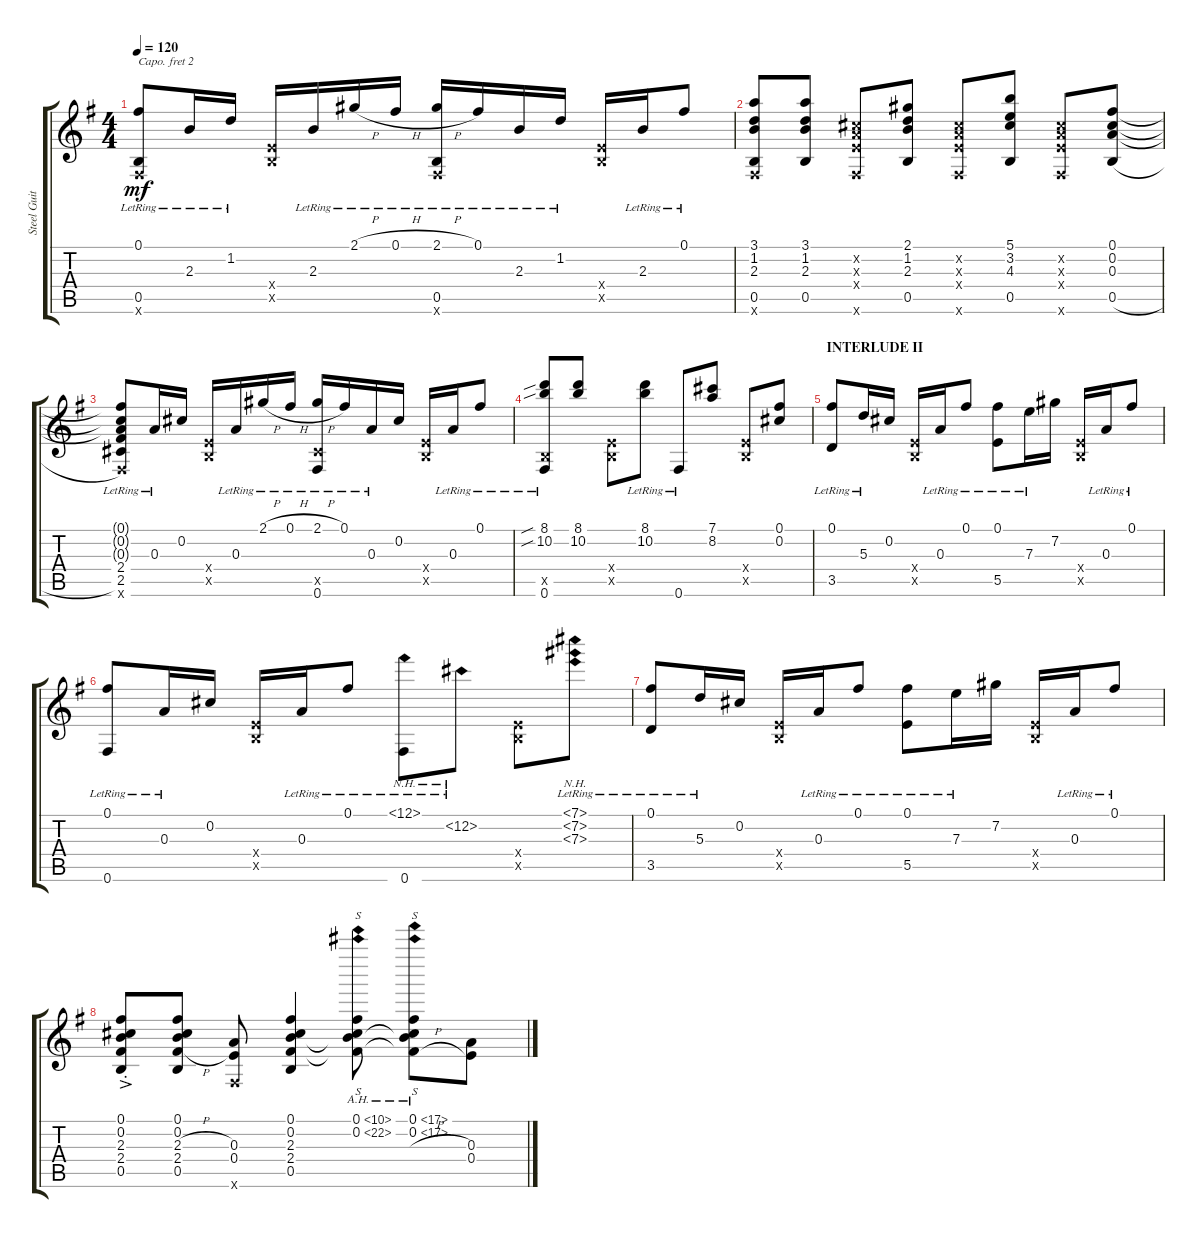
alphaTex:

\track ("Steel Guitar" "Steel Guit") {instrument acousticguitarsteel}
\staff {score tabs}
\capo 2
\tuning (E4 B3 G3 D3 A2 E2) {hide}
\ts (4 4)
\tempo 120
\clef g2
\ks eminor
(0.1{lr} 0.5{lr} 0.6{x}).8{dy mf} 2.3{lr}.16 1.2{lr}.16 (0.4{x} 0.5{x}).16 2.3{lr}.16 2.1{h lr}.16 0.1{h lr}.16 (2.1{h lr} 0.5{lr} 0.6{x}).16 0.1{lr}.16 2.3{lr}.16 1.2{lr}.16 (0.4{x} 0.5{x}).16 2.3{lr}.16 0.1{lr}.8 |
(3.1 1.2 2.3 0.5 0.6{x}).8 (3.1 1.2 2.3 0.5).8 (0.2{x} 0.3{x} 0.4{x} 0.6{x}).8 (2.1 1.2 2.3 0.5).8 (0.2{x} 0.3{x} 0.4{x} 0.6{x}).8 (5.1 3.2 4.3 0.5).8 (0.2{x} 0.3{x} 0.4{x} 0.6{x}).8 (0.1 0.2 0.3 0.5{h}).8 |
(0.1{lr t} 0.2{lr t} 0.3{lr t} 2.4{lr} 2.5{lr} 0.6{x}).8 0.3{lr}.16 0.2.16 (0.4{x} 0.5{x}).16 0.3{lr}.16 2.1{h lr}.16 0.1{h lr}.16 (2.1{h lr} 2.5{x} 0.6{lr}).16 0.1{lr}.16 0.3{lr}.16 0.2.16 (0.4{x} 0.5{x}).16 0.3{lr}.16 0.1{lr}.8 |
(8.1{sib lr} 10.2{sib lr} 0.5{x} 0.6{lr}).8 (8.1 10.2).8 (0.4{x} 0.5{x}).8 (8.1 10.2{lr}).8 0.6{lr}.8 (7.1 8.2).8 (0.4{x} 0.5{x}).8 (0.1 0.2).8 |
\section ("" "INTERLUDE II")
(0.1{lr} 3.5{lr}).8 5.3{lr}.16 0.2.16 (0.4{x} 0.5{x}).16 0.3{lr}.16 0.1{lr}.8 (0.1{lr} 5.5{lr}).8 7.3{lr}.16 7.2.16 (0.4{x} 0.5{x}).16 0.3{lr}.16 0.1{lr}.8 |
(0.1{lr} 0.6{lr}).8 0.3{lr}.16 0.2.16 (0.4{x} 0.5{x}).16 0.3{lr}.16 0.1{lr}.8 (12.1{nh lr} 0.6{lr}).8 12.2{nh lr}.8 (0.4{x} 0.5{x}).8 (7.1{nh lr} 7.2{nh lr} 7.3{nh lr}).8 |
(0.1{lr} 3.5{lr}).8 5.3{lr}.16 0.2.16 (0.4{x} 0.5{x}).16 0.3{lr}.16 0.1{lr}.8 (0.1{lr} 5.5{lr}).8 7.3{lr}.16 7.2.16 (0.4{x} 0.5{x}).16 0.3{lr}.16 0.1{lr}.8 |
(0.1{ac st} 0.2{ac st} 2.3{ac st} 2.4{ac st} 0.5{ac st}).8 (0.1 0.2 2.3{h} 2.4{h} 0.5).8 (0.3 0.4 0.6{x}).8 (0.1 0.2 2.3 2.4 0.5).4 (0.1{ah 10} 0.2{ah 22} 2.3{t} 2.4{t}).8{s} (0.1{ah 17} 0.2{ah 17} 2.3{h t} 2.4{h t}).8{s} (0.3 0.4).8
